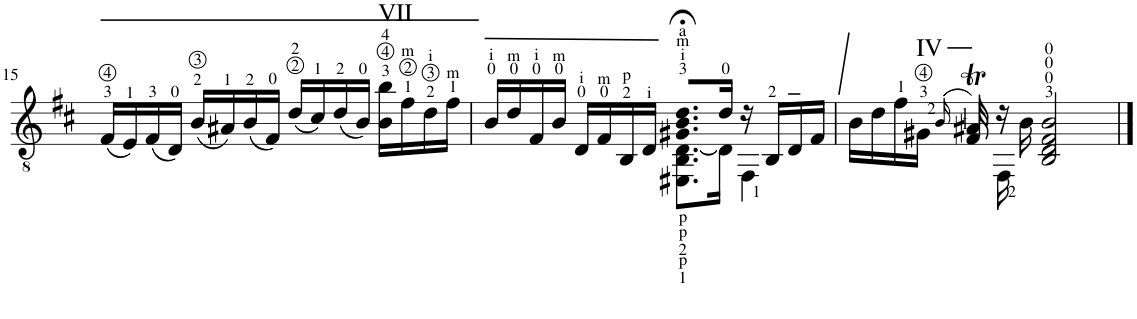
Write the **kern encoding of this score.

**kern
*part1
*staff1
*I"Guitar
!!LO:PB:g=z
*clefGv2
*k[f#c#]
*M4/4
=15
(16F#/LL
16E/)
(16F#/
16D/JJ)
(16B/LL
16A#X/)
(16B/
16F#/JJ)
(16d/LL
16c#/)
(16d/
16B/JJ)
!LO:TX:a:t=<font size="12"/>VII
16B\ 16b\LL
16f#\
16d\
16f#\JJ
=16
*^
16B/LL	2ryy
16d/	.
16F#/	.
16B/JJ	.
16D/LL	.
16F#/	.
16BB/	.
16D/JJ	.
8.G#X;< 8.B;< 8.d;<L	8.EE#X\ 8.BB\ [8.D\L
16d/Jk	16D\Jk]
16r	4FF#\
16BB/LL	.
16D/	.
16F#/JJ	.
=17	=17
16B\LL	4ryy
16d\	.
16f#\	.
!LO:TX:a:t=<font size="12"/>IV	!
16G#X\JJ	.
(16qB/	.
8A#Xt/)	16F#/
.	16ryy
16r	16FF#\
16B\	2ryy
2BB/ 2D/ 2F#/ 2B/	.
.	16ryy
*v	*v
==
*-
